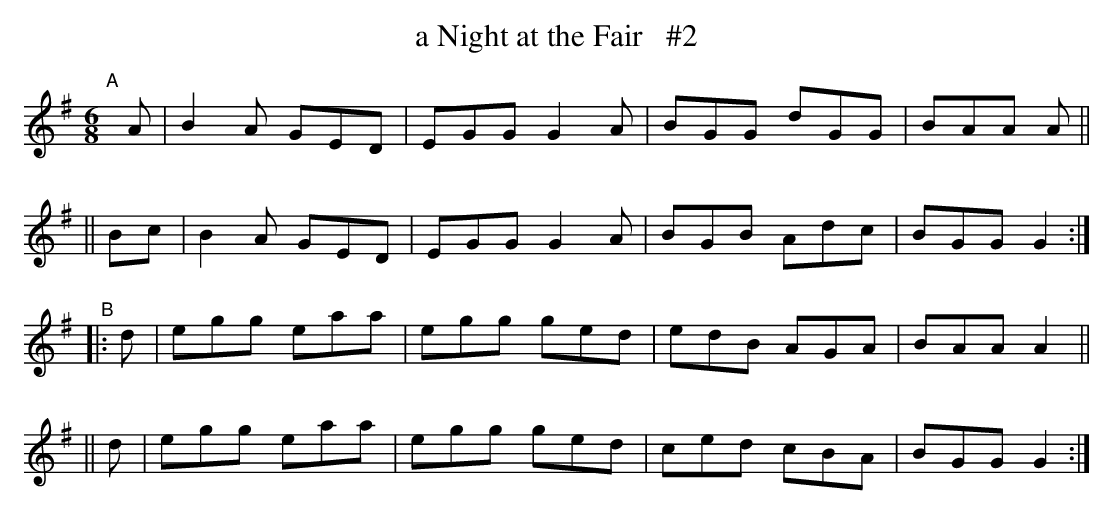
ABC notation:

X:1
T: a Night at the Fair   #2
M: 6/8
L: 1/8
K: G
"^A"\
[|] A | B2A GED | EGG G2A | BGG dGG | BAA A ||
|| Bc | B2A GED | EGG G2A | BGB Adc | BGG G2 :|
"^B"\
|: d | egg eaa | egg ged | edB AGA | BAA A2 ||
|| d | egg eaa | egg ged | ced cBA | BGG G2 :|
